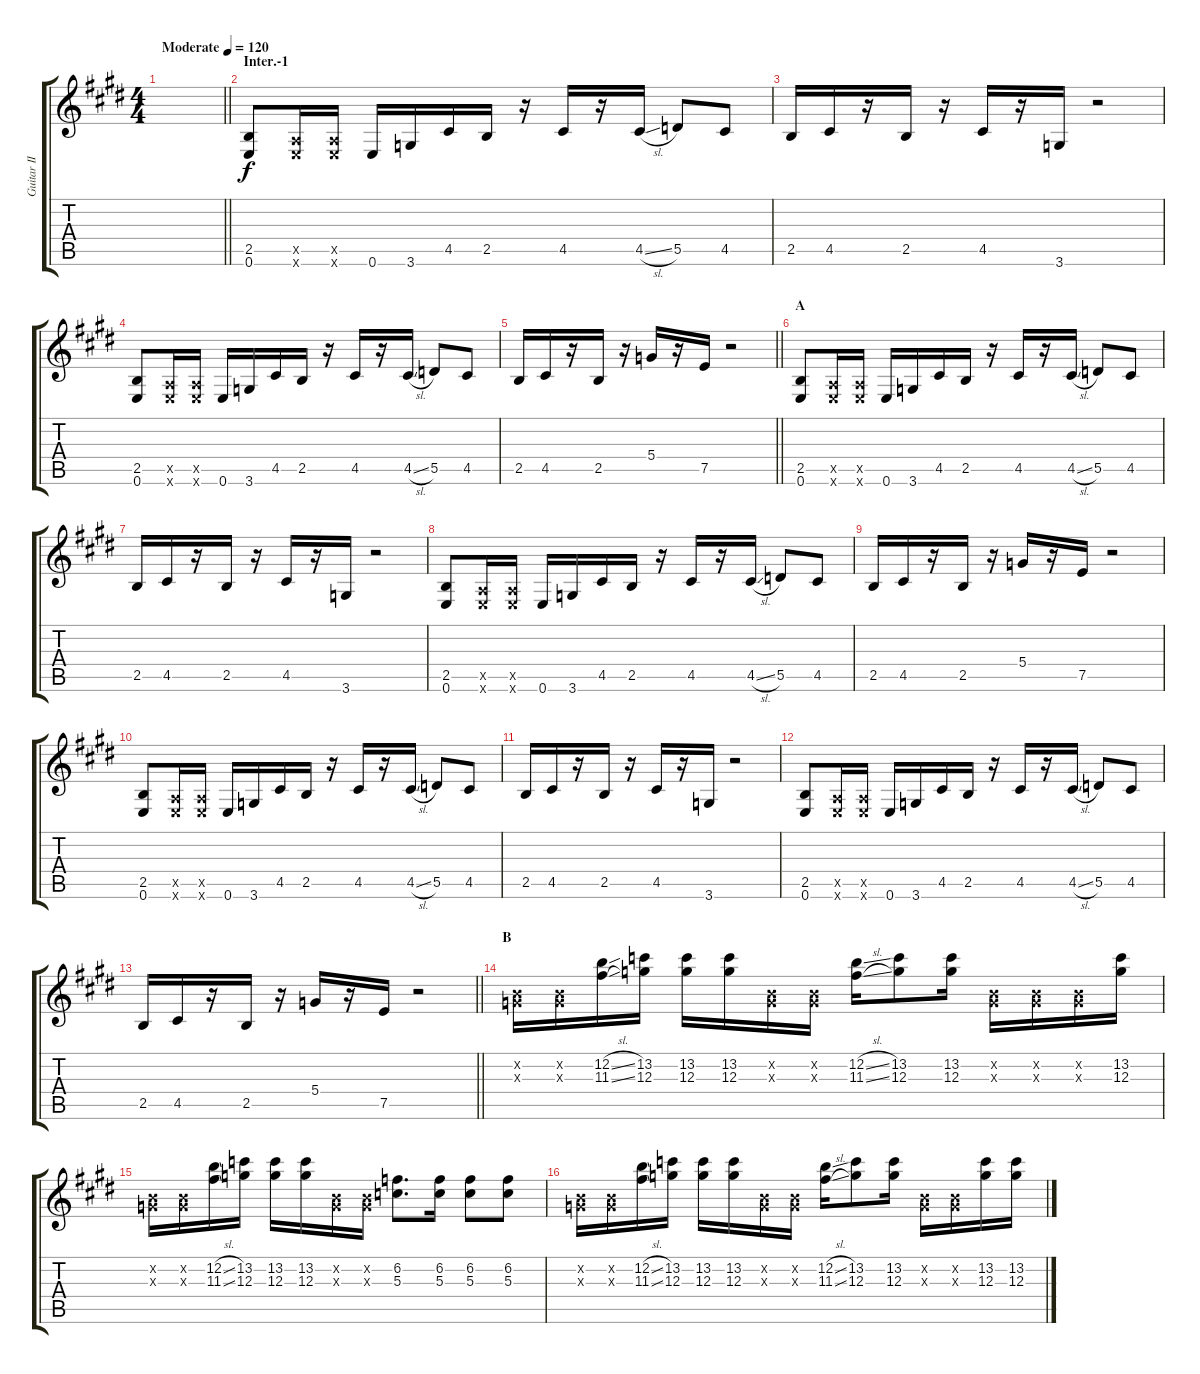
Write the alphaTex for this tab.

\track ("Guitar II" "Guitar II") {instrument distortionguitar}
\staff {score tabs}
\tuning (E4 B3 G3 D3 A2 E2) {hide}
\ts (4 4)
\tempo (120 "Moderate")
\clef g2
\barLineRight lightlight
\ks e
|
\section ("" "Inter.-1")
(2.5 0.6).8 (0.5{x} 0.6{x}).16 (0.5{x} 0.6{x}).16 0.6.16 3.6.16 4.5.16 2.5.16 r.16 4.5.16 r.16 4.5{sl}.16 5.5.8 4.5.8 |
2.5.16 4.5.16 r.16 2.5.16 r.16 4.5.16 r.16 3.6.16 r.2 |
(2.5 0.6).8 (0.5{x} 0.6{x}).16 (0.5{x} 0.6{x}).16 0.6.16 3.6.16 4.5.16 2.5.16 r.16 4.5.16 r.16 4.5{sl}.16 5.5.8 4.5.8 |
\barLineRight lightlight
2.5.16 4.5.16 r.16 2.5.16 r.16 5.4.16 r.16 7.5.16 r.2 |
\section ("" "A")
(2.5 0.6).8 (0.5{x} 0.6{x}).16 (0.5{x} 0.6{x}).16 0.6.16 3.6.16 4.5.16 2.5.16 r.16 4.5.16 r.16 4.5{sl}.16 5.5.8 4.5.8 |
2.5.16 4.5.16 r.16 2.5.16 r.16 4.5.16 r.16 3.6.16 r.2 |
(2.5 0.6).8 (0.5{x} 0.6{x}).16 (0.5{x} 0.6{x}).16 0.6.16 3.6.16 4.5.16 2.5.16 r.16 4.5.16 r.16 4.5{sl}.16 5.5.8 4.5.8 |
2.5.16 4.5.16 r.16 2.5.16 r.16 5.4.16 r.16 7.5.16 r.2 |
(2.5 0.6).8 (0.5{x} 0.6{x}).16 (0.5{x} 0.6{x}).16 0.6.16 3.6.16 4.5.16 2.5.16 r.16 4.5.16 r.16 4.5{sl}.16 5.5.8 4.5.8 |
2.5.16 4.5.16 r.16 2.5.16 r.16 4.5.16 r.16 3.6.16 r.2 |
(2.5 0.6).8 (0.5{x} 0.6{x}).16 (0.5{x} 0.6{x}).16 0.6.16 3.6.16 4.5.16 2.5.16 r.16 4.5.16 r.16 4.5{sl}.16 5.5.8 4.5.8 |
\barLineRight lightlight
2.5.16 4.5.16 r.16 2.5.16 r.16 5.4.16 r.16 7.5.16 r.2 |
\section ("" "B")
(0.2{x} 0.3{x}).16 (0.2{x} 0.3{x}).16 (12.2{sl} 11.3{sl}).16 (13.2 12.3).16 (13.2 12.3).16 (13.2 12.3).16 (0.2{x} 0.3{x}).16 (0.2{x} 0.3{x}).16 (12.2{sl} 11.3{sl}).16 (13.2 12.3).8 (13.2 12.3).16 (0.2{x} 0.3{x}).16 (0.2{x} 0.3{x}).16 (0.2{x} 0.3{x}).16 (13.2 12.3).16 |
(0.2{x} 0.3{x}).16 (0.2{x} 0.3{x}).16 (12.2{sl} 11.3{sl}).16 (13.2 12.3).16 (13.2 12.3).16 (13.2 12.3).16 (0.2{x} 0.3{x}).16 (0.2{x} 0.3{x}).16 (6.2 5.3).8{d} (6.2 5.3).16 (6.2 5.3).8 (6.2 5.3).8 |
(0.2{x} 0.3{x}).16 (0.2{x} 0.3{x}).16 (12.2{sl} 11.3{sl}).16 (13.2 12.3).16 (13.2 12.3).16 (13.2 12.3).16 (0.2{x} 0.3{x}).16 (0.2{x} 0.3{x}).16 (12.2{sl} 11.3{sl}).16 (13.2 12.3).8 (13.2 12.3).16 (0.2{x} 0.3{x}).16 (0.2{x} 0.3{x}).16 (13.2 12.3).16 (13.2 12.3).16
